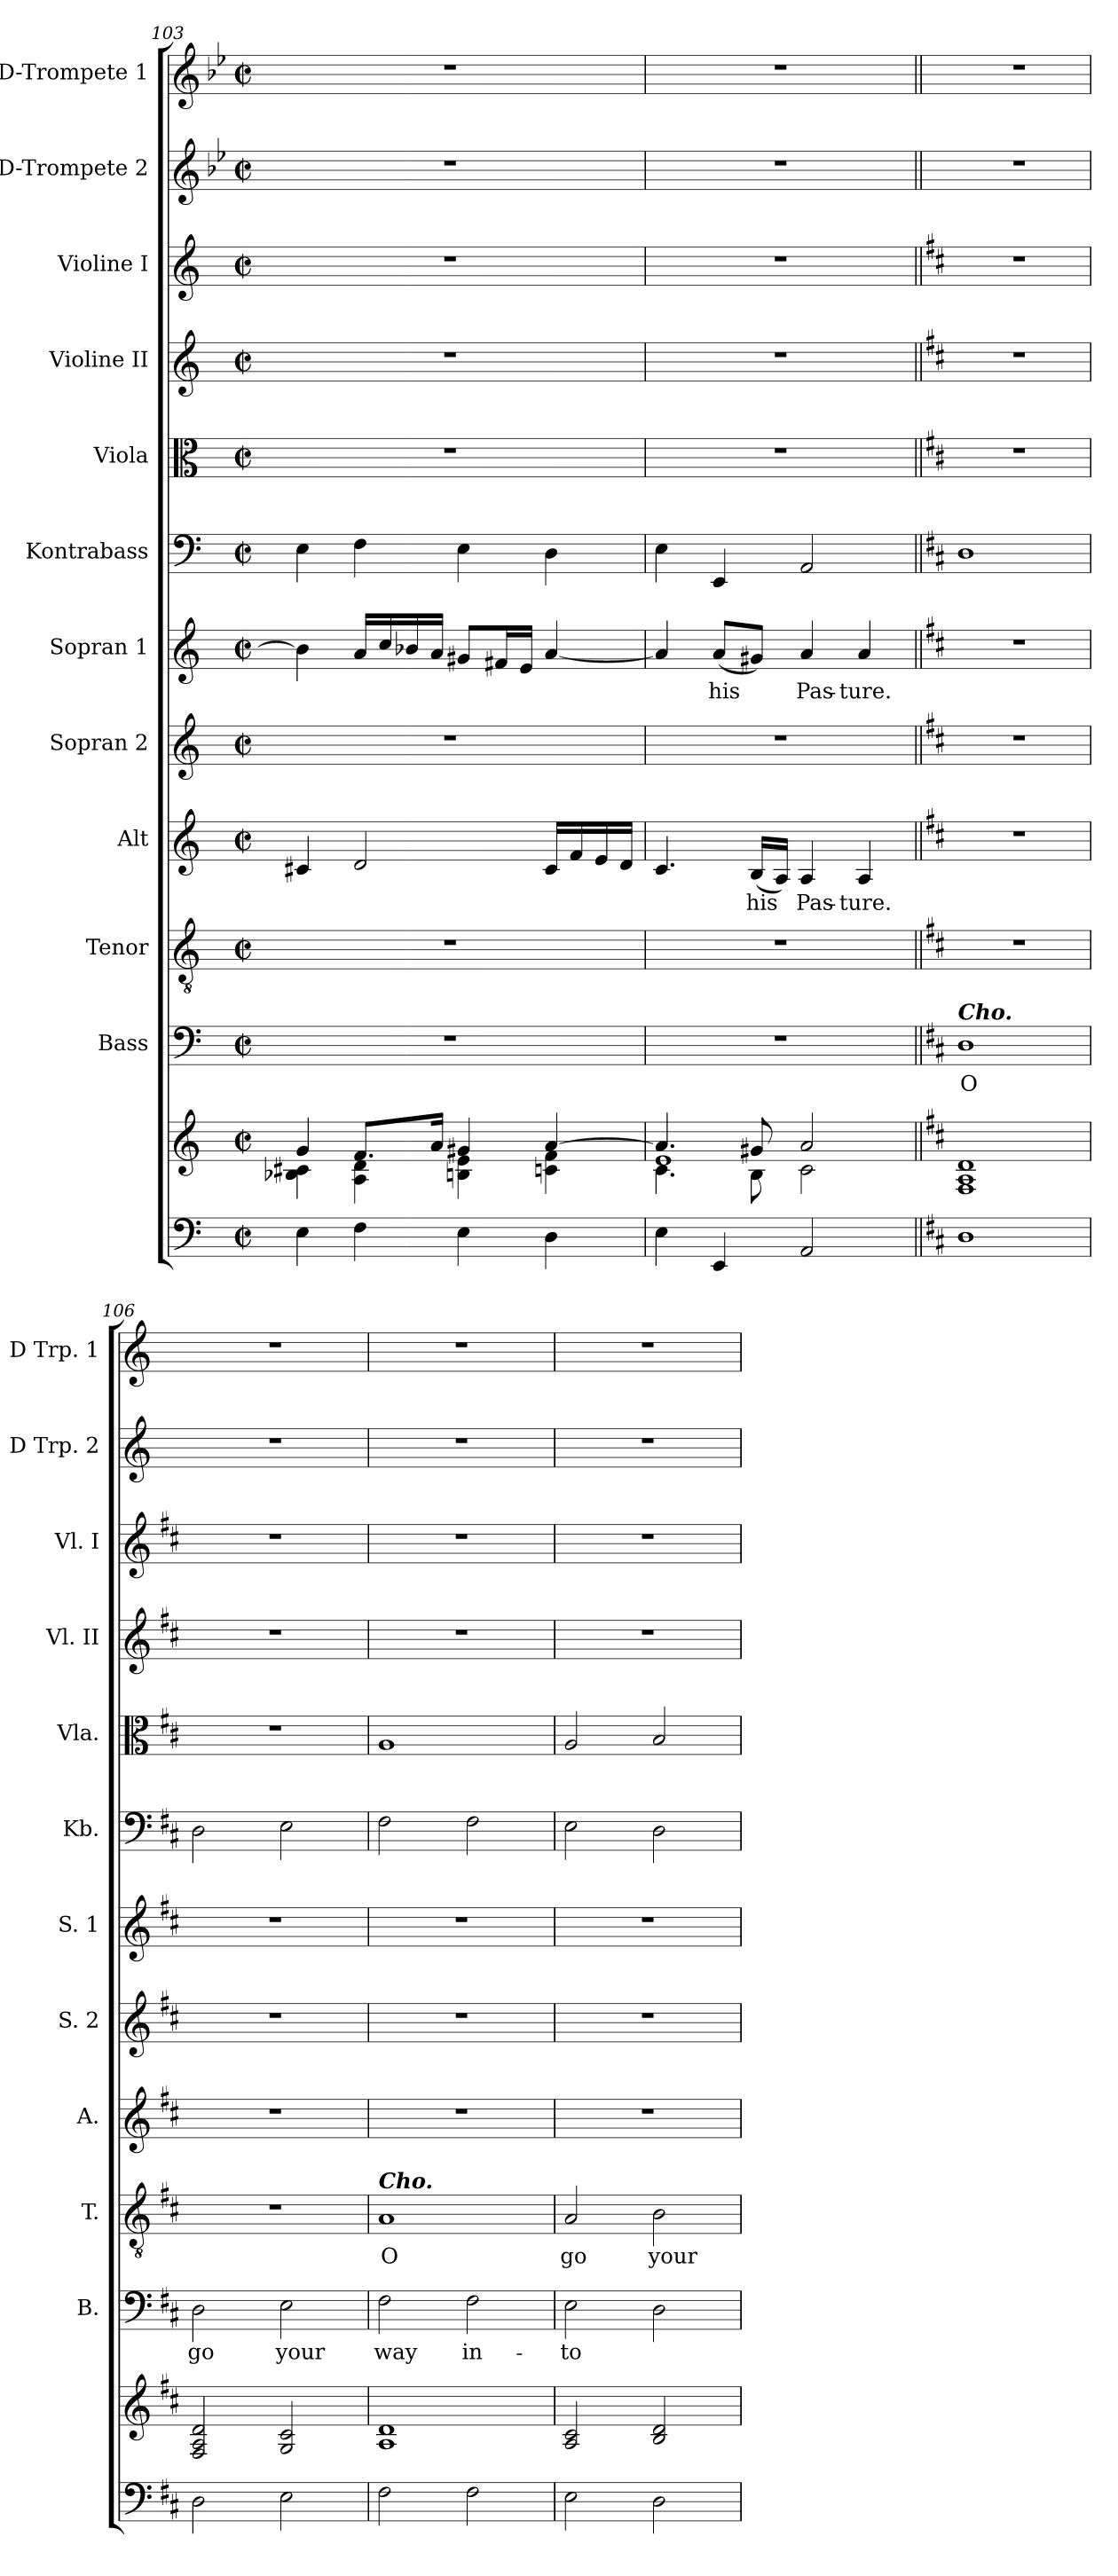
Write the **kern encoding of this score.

**kern	**kern	**kern	**text	**kern	**text	**kern	**text	**kern	**kern	**text	**kern	**kern	**kern	**kern	**kern	**kern
*part12	*part12	*part11	*part11	*part10	*part10	*part9	*part9	*part8	*part7	*part7	*part6	*part5	*part4	*part3	*part2	*part1
*staff13	*staff12	*staff11	*staff11	*staff10	*staff10	*staff9	*staff9	*staff8	*staff7	*staff7	*staff6	*staff5	*staff4	*staff3	*staff2	*staff1
*	*	*I"Bass	*	*I"Tenor	*	*I"Alt	*	*I"Sopran 2	*I"Sopran 1	*	*I"Kontrabass	*I"Viola	*I"Violine II	*I"Violine I	*I"D-Trompete 2	*I"D-Trompete 1
*	*	*I'B.	*	*I'T.	*	*I'A.	*	*I'S. 2	*I'S. 1	*	*I'Kb.	*I'Vla.	*I'Vl. II	*I'Vl. I	*I'D Trp. 2	*I'D Trp. 1
*clefF4	*clefG2	*clefF4	*	*clefGv2	*	*clefG2	*	*clefG2	*clefG2	*	*clefF4	*clefC3	*clefG2	*clefG2	*clefG2	*clefG2
*	*	*	*	*	*	*	*	*	*	*	*ITrd7c12	*	*	*	*ITrd-1c-2	*ITrd-1c-2
*k[]	*k[]	*k[]	*	*k[]	*	*k[]	*	*k[]	*k[]	*	*k[]	*k[]	*k[]	*k[]	*k[]	*k[]
*C:	*C:	*C:	*	*C:	*	*C:	*	*C:	*C:	*	*C:	*C:	*C:	*C:	*C:	*C:
*M2/2	*M2/2	*M2/2	*	*M2/2	*	*M2/2	*	*M2/2	*M2/2	*	*M2/2	*M2/2	*M2/2	*M2/2	*M2/2	*M2/2
*met(c|)	*met(c|)	*met(c|)	*	*met(c|)	*	*met(c|)	*	*met(c|)	*met(c|)	*	*met(c|)	*met(c|)	*met(c|)	*met(c|)	*met(c|)	*met(c|)
=103	=103	=103	=103	=103	=103	=103	=103	=103	=103	=103	=103	=103	=103	=103	=103	=103
*	*^	*	*	*	*	*	*	*	*	*	*	*	*	*	*	*
4E\	4g/	4B-X\ 4c#X\	1r	.	1r	.	4c#X/	.	1r	4b-\]	.	4EE\	1r	1r	1r	1r	1r
4F\	8.f/L	4A\ 4d\	.	.	.	.	2d/	.	.	16a/LL	.	4FF\	.	.	.	.	.
.	.	.	.	.	.	.	.	.	.	16cc/	.	.	.	.	.	.	.
.	.	.	.	.	.	.	.	.	.	16b-X/	.	.	.	.	.	.	.
.	16a/Jk	.	.	.	.	.	.	.	.	16a/JJ	.	.	.	.	.	.	.
4E\	4g#X/	4Bn\ 4e\	.	.	.	.	.	.	.	8g#X/L	.	4EE\	.	.	.	.	.
.	.	.	.	.	.	.	.	.	.	16f#X/L	.	.	.	.	.	.	.
.	.	.	.	.	.	.	.	.	.	16e/JJ	.	.	.	.	.	.	.
4D\	[>4a/	4cn\ 4f\	.	.	.	.	16c#/LL	.	.	[4a/	.	4DD\	.	.	.	.	.
.	.	.	.	.	.	.	16f/	.	.	.	.	.	.	.	.	.	.
.	.	.	.	.	.	.	16e/	.	.	.	.	.	.	.	.	.	.
.	.	.	.	.	.	.	16d/JJ	.	.	.	.	.	.	.	.	.	.
=104	=104	=104	=104	=104	=104	=104	=104	=104	=104	=104	=104	=104	=104	=104	=104	=104	=104
*	*	*^	*	*	*	*	*	*	*	*	*	*	*	*	*	*	*
4E\	4.a/]	4.c\	1e	1r	.	1r	.	4.c/	.	1r	4a/]	.	4EE\	1r	1r	1r	1r	1r
!	!	!	!	!	!	!	!	!	!	!	!	!LO:LY:b	!	!	!	!	!	!
4EE/	.	.	.	.	.	.	.	.	.	.	(<8a/L	his	4EEE/	.	.	.	.	.
!	!	!	!	!	!	!	!	!	!LO:LY:b	!	!	!	!	!	!	!	!	!
.	8g#X/	8B\	.	.	.	.	.	(<16B/LL	his	.	8g#X/J)	.	.	.	.	.	.	.
.	.	.	.	.	.	.	.	16A/JJ)	.	.	.	.	.	.	.	.	.	.
!	!	!	!	!	!	!	!	!	!LO:LY:b	!	!	!LO:LY:b	!	!	!	!	!	!
2AA/	2a/	2c\	.	.	.	.	.	4A/	Pas-	.	4a/	Pas-	2AAA/	.	.	.	.	.
!	!	!	!	!	!	!	!	!	!LO:LY:b	!	!	!LO:LY:b	!	!	!	!	!	!
.	.	.	.	.	.	.	.	4A/	-ture.	.	4a/	-ture.	.	.	.	.	.	.
*	*v	*v	*v	*	*	*	*	*	*	*	*	*	*	*	*	*	*	*
!!LO:PB:g=z
=105||	=105||	=105||	=105||	=105||	=105||	=105||	=105||	=105||	=105||	=105||	=105||	=105||	=105||	=105||	=105||	=105||
*k[f#c#]	*k[f#c#]	*k[f#c#]	*	*k[f#c#]	*	*k[f#c#]	*	*k[f#c#]	*k[f#c#]	*	*k[f#c#]	*k[f#c#]	*k[f#c#]	*k[f#c#]	*k[f#c#]	*k[f#c#]
*D:	*D:	*D:	*	*D:	*	*D:	*	*D:	*D:	*	*D:	*D:	*D:	*D:	*D:	*D:
!	!	!LO:TX:a:Bi:t=Cho.	!	!	!	!	!	!	!	!	!	!	!	!	!	!
!	!	!	!LO:LY:b	!	!	!	!	!	!	!	!	!	!	!	!	!
1D	1F# 1A 1d	1D	O	1r	.	1r	.	1r	1r	.	1DD	1r	1r	1r	1r	1r
=106	=106	=106	=106	=106	=106	=106	=106	=106	=106	=106	=106	=106	=106	=106	=106	=106
!	!	!	!LO:LY:b	!	!	!	!	!	!	!	!	!	!	!	!	!
2D\	2F#/ 2A/ 2d/	2D\	go	1r	.	1r	.	1r	1r	.	2DD\	1r	1r	1r	1r	1r
!	!	!	!LO:LY:b	!	!	!	!	!	!	!	!	!	!	!	!	!
2E\	2G/ 2c#/	2E\	your	.	.	.	.	.	.	.	2EE\	.	.	.	.	.
=107	=107	=107	=107	=107	=107	=107	=107	=107	=107	=107	=107	=107	=107	=107	=107	=107
!	!	!	!	!LO:TX:a:Bi:t=Cho.	!	!	!	!	!	!	!	!	!	!	!	!
!	!	!	!LO:LY:b	!	!LO:LY:b	!	!	!	!	!	!	!	!	!	!	!
2F#\	1A 1d	2F#\	way	1A	O	1r	.	1r	1r	.	2FF#\	1A	1r	1r	1r	1r
!	!	!	!LO:LY:b	!	!	!	!	!	!	!	!	!	!	!	!	!
2F#\	.	2F#\	in-	.	.	.	.	.	.	.	2FF#\	.	.	.	.	.
=108	=108	=108	=108	=108	=108	=108	=108	=108	=108	=108	=108	=108	=108	=108	=108	=108
!	!	!	!LO:LY:b	!	!LO:LY:b	!	!	!	!	!	!	!	!	!	!	!
2E\	2A/ 2c#/	2E\	-to	2A/	go	1r	.	1r	1r	.	2EE\	2A/	1r	1r	1r	1r
!	!	!	!	!	!LO:LY:b	!	!	!	!	!	!	!	!	!	!	!
2D\	2B/ 2d/	2D\	.	2B\	your	.	.	.	.	.	2DD\	2B/	.	.	.	.
=	=	=	=	=	=	=	=	=	=	=	=	=	=	=	=	=
*-	*-	*-	*-	*-	*-	*-	*-	*-	*-	*-	*-	*-	*-	*-	*-	*-
